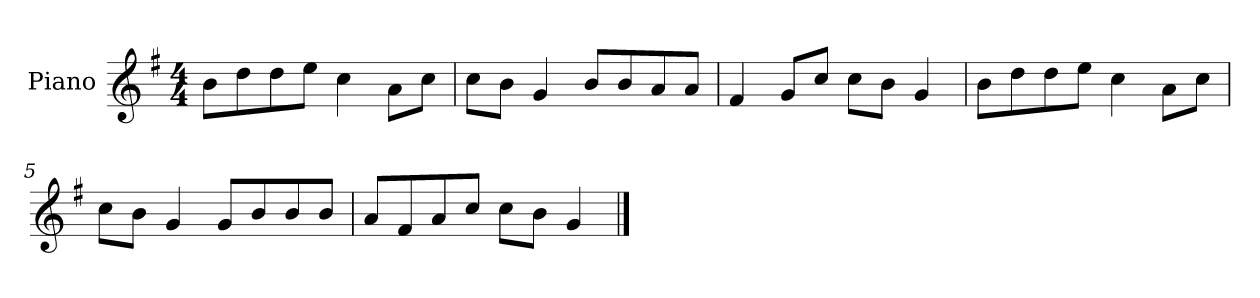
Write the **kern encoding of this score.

**kern
*part1
*staff1
*I"Piano
*I'P-no
*clefG2
*k[f#]
*M4/4
*MM90
=1
8b\L
8dd\
8dd\
8ee\J
4cc\
8a\L
8cc\J
=2
8cc\L
8b\J
4g/
8b/L
8b/
8a/
8a/J
=3
4f#/
8g/L
8cc/J
8cc\L
8b\J
4g/
=4
8b\L
8dd\
8dd\
8ee\J
4cc\
8a\L
8cc\J
=5
8cc\L
8b\J
4g/
8g/L
8b/
8b/
8b/J
!!LO:LB:g=z
=6
8a/L
8f#/
8a/
8cc/J
8cc\L
8b\J
4g/
==
*-
